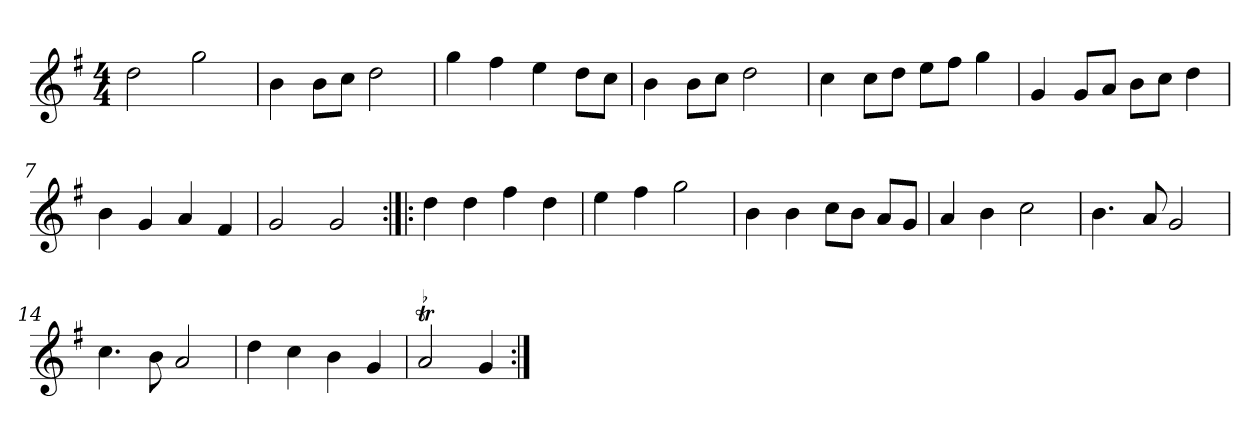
**kern
*part1
*staff1
*clefG2
*k[f#]
*G:
*M4/4
*MM132
=1
2dd
2gg
=2
4b
8b\L
8cc\J
2dd
=3
4gg
4ff#
4ee
8dd\L
8cc\J
=4
4b
8b\L
8cc\J
2dd
=5
4cc
8cc\L
8dd\J
8ee\L
8ff#\J
4gg
=6
4g
8g/L
8a/J
8b\L
8cc\J
4dd
=7
4b
4g
4a
4f#
=8
2g
2g
=9:|!|:
4dd
4dd
4ff#
4dd
=10
4ee
4ff#
2gg
=11
4b
4b
8cc\L
8b\J
8a/L
8g/J
=12
4a
4b
2cc
=13
4.b
8a
2g
=14
4.cc
8b
2a
=15
4dd
4cc
4b
4g
=16
!LO:TR:acc=-
2at
4g
=:|!
*-
